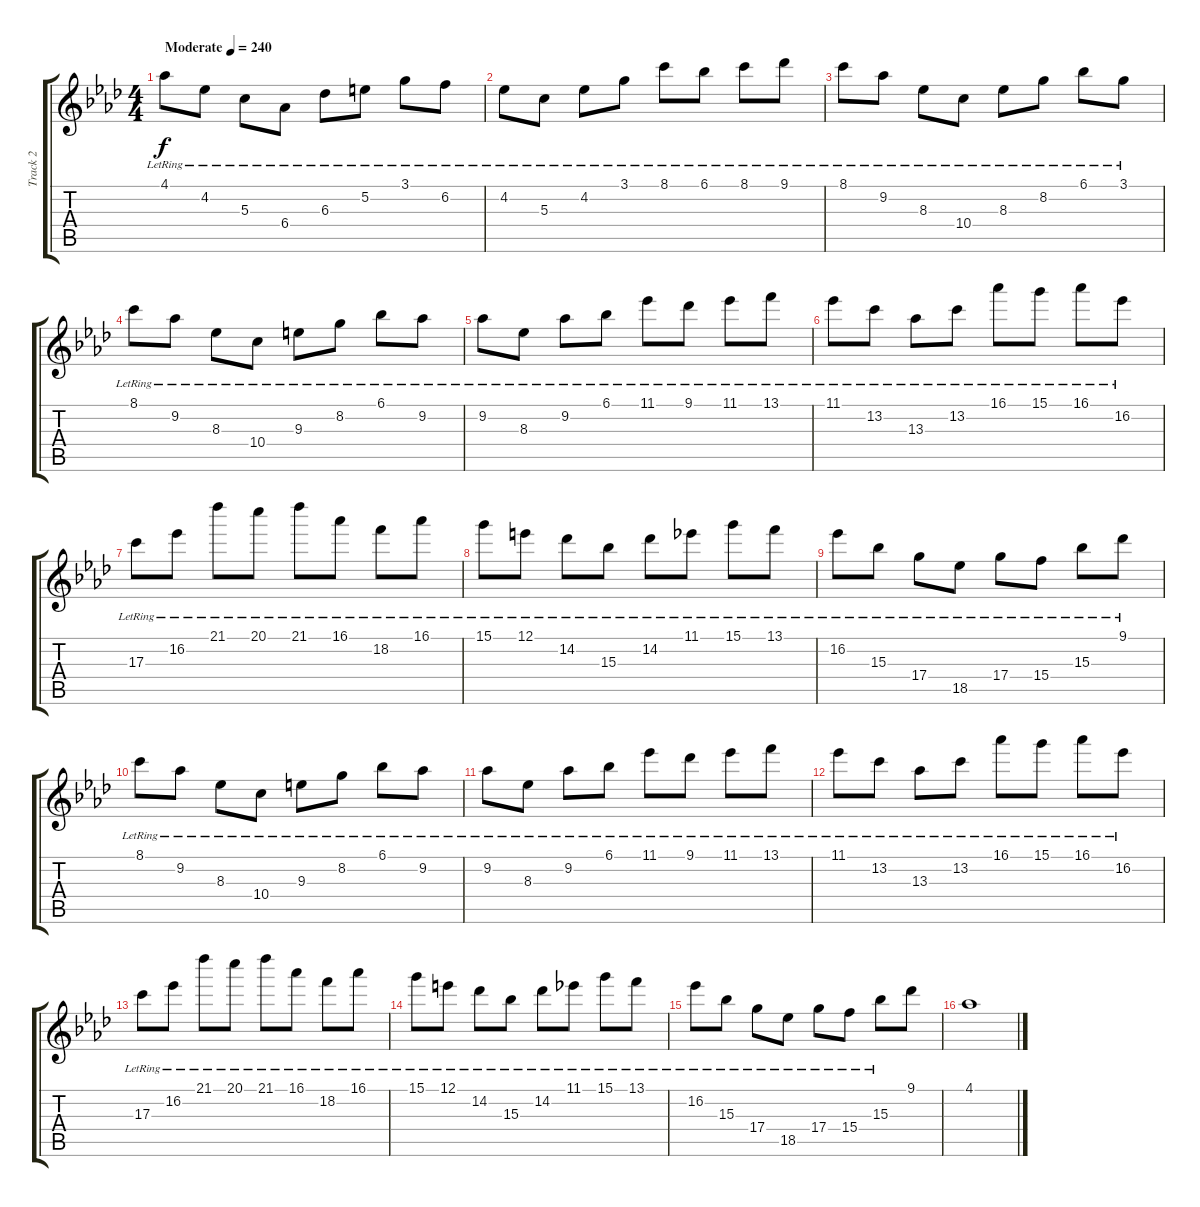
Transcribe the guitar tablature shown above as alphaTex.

\track ("Track 2" "Track 2") {instrument acousticguitarsteel}
\staff {score tabs}
\tuning (E4 B3 G3 D3 A2 E2) {hide}
\ts (4 4)
\tempo (240 "Moderate")
\clef g2
\ks ab
4.1{lr}.8{dy f instrument acousticguitarsteel} 4.2{lr}.8 5.3{lr}.8 6.4{lr}.8 6.3{lr}.8 5.2{lr}.8 3.1{lr}.8 6.2{lr}.8 |
4.2{lr}.8 5.3{lr}.8 4.2{lr}.8 3.1{lr}.8 8.1{lr}.8 6.1{lr}.8 8.1{lr}.8 9.1{lr}.8 |
8.1{lr}.8 9.2{lr}.8 8.3{lr}.8 10.4{lr}.8 8.3{lr}.8 8.2{lr}.8 6.1{lr}.8 3.1{lr}.8 |
8.1{lr}.8 9.2{lr}.8 8.3{lr}.8 10.4{lr}.8 9.3{lr}.8 8.2{lr}.8 6.1{lr}.8 9.2{lr}.8 |
9.2{lr}.8 8.3{lr}.8 9.2{lr}.8 6.1{lr}.8 11.1{lr}.8 9.1{lr}.8 11.1{lr}.8 13.1{lr}.8 |
11.1{lr}.8 13.2{lr}.8 13.3{lr}.8 13.2{lr}.8 16.1{lr}.8 15.1{lr}.8 16.1{lr}.8 16.2{lr}.8 |
17.3{lr}.8 16.2{lr}.8 21.1{lr}.8 20.1{lr}.8 21.1{lr}.8 16.1{lr}.8 18.2{lr}.8 16.1{lr}.8 |
15.1{lr}.8 12.1{lr}.8 14.2{lr}.8 15.3{lr}.8 14.2{lr}.8 11.1{lr}.8 15.1{lr}.8 13.1{lr}.8 |
16.2{lr}.8 15.3{lr}.8 17.4{lr}.8 18.5{lr}.8 17.4{lr}.8 15.4{lr}.8 15.3{lr}.8 9.1{lr}.8 |
8.1{lr}.8 9.2{lr}.8 8.3{lr}.8 10.4{lr}.8 9.3{lr}.8 8.2{lr}.8 6.1{lr}.8 9.2{lr}.8 |
9.2{lr}.8 8.3{lr}.8 9.2{lr}.8 6.1{lr}.8 11.1{lr}.8 9.1{lr}.8 11.1{lr}.8 13.1{lr}.8 |
11.1{lr}.8 13.2{lr}.8 13.3{lr}.8 13.2{lr}.8 16.1{lr}.8 15.1{lr}.8 16.1{lr}.8 16.2{lr}.8 |
17.3{lr}.8 16.2{lr}.8 21.1{lr}.8 20.1{lr}.8 21.1{lr}.8 16.1{lr}.8 18.2{lr}.8 16.1{lr}.8 |
15.1{lr}.8 12.1{lr}.8 14.2{lr}.8 15.3{lr}.8 14.2{lr}.8 11.1{lr}.8 15.1{lr}.8 13.1{lr}.8 |
16.2{lr}.8 15.3{lr}.8 17.4{lr}.8 18.5{lr}.8 17.4{lr}.8 15.4{lr}.8 15.3{lr}.8 9.1.8 |
4.1.1
